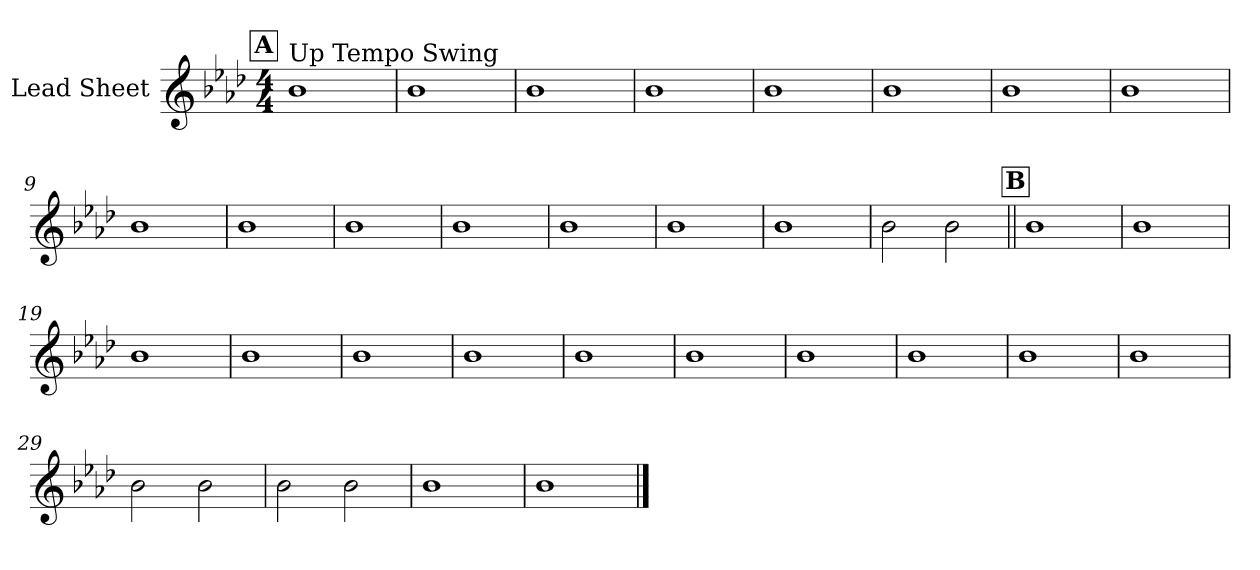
**kern
*part1
*staff1
*I"Lead Sheet
*clefG2
*k[b-e-a-d-]
*A-:
*M4/4
!!LO:REH:place=s1:a:fs=14:t=A
=1
!LO:TX:a:t=Up Tempo Swing
1b-
=2
1b-
=3
1b-
=4
1b-
!!LO:LB:g=z
=5
1b-
=6
1b-
=7
1b-
=8
1b-
!!LO:LB:g=z
=9
1b-
=10
1b-
=11
1b-
=12
1b-
!!LO:LB:g=z
=13
1b-
=14
1b-
=15
1b-
=16
2b-\
2b-\
!!LO:LB:g=z
!!LO:REH:place=s1:a:fs=14:t=B
=17||
1b-
=18
1b-
=19
1b-
=20
1b-
!!LO:LB:g=z
=21
1b-
=22
1b-
=23
1b-
=24
1b-
!!LO:LB:g=z
=25
1b-
=26
1b-
=27
1b-
=28
1b-
!!LO:LB:g=z
=29
2b-\
2b-\
=30
2b-\
2b-\
=31
1b-
=32
1b-
==
*-
